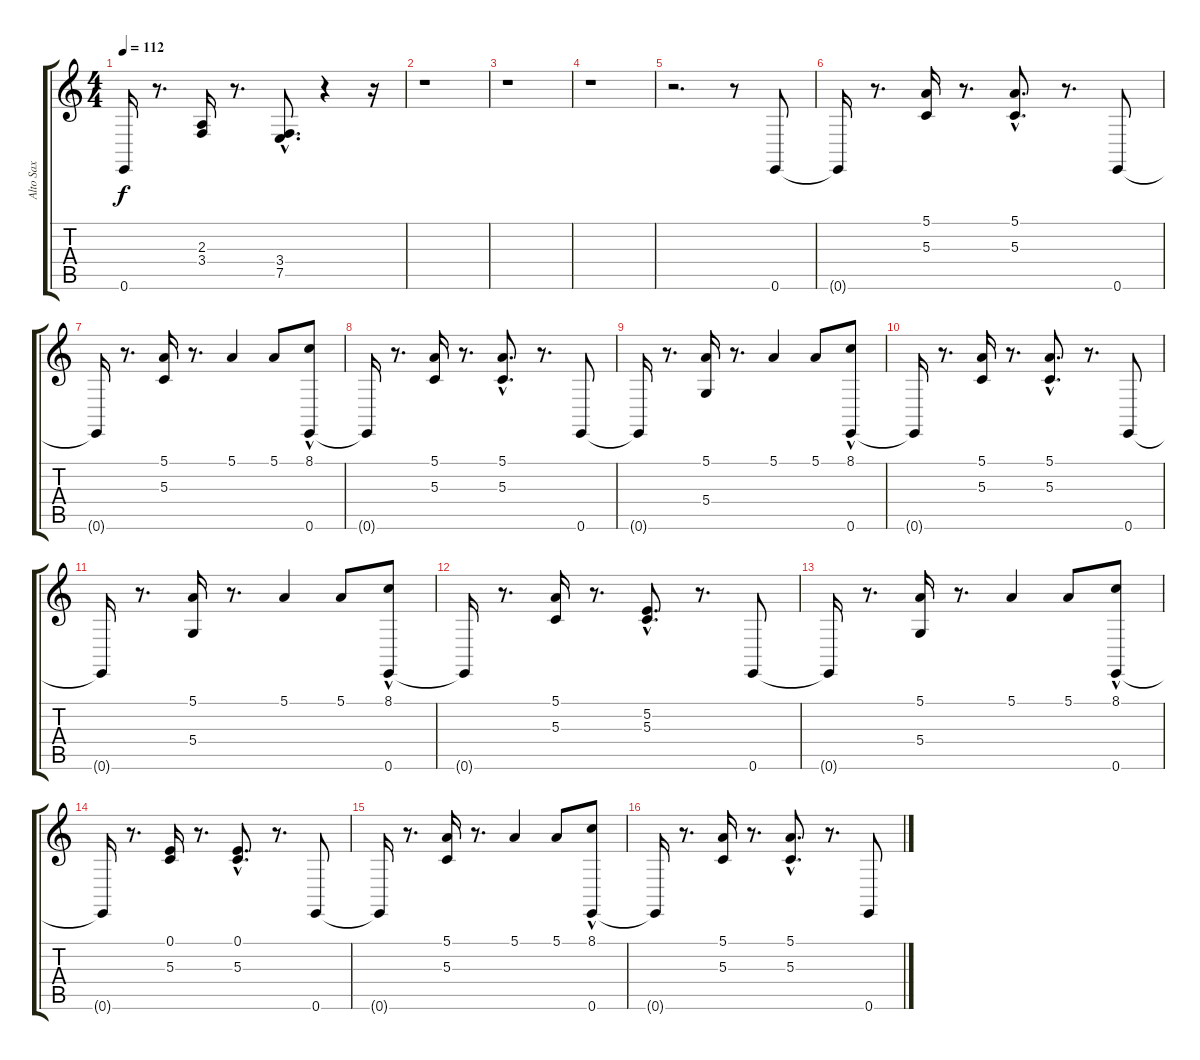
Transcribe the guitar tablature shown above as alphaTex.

\track ("Alto Sax" "Alto Sax") {instrument altosax}
\staff {score tabs}
\tuning (E4 B3 G3 D3 A2 E2) {hide}
\ts (4 4)
\tempo 112
\clef g2
\ks c
0.6{t}.16{dy f} r.8{d} (2.3 3.4).16 r.8{d} (3.4{hac} 7.5{hac}).8{d} r.4 r.16 |
r.1 |
r.1 |
r.1 |
r.2{d} r.8 0.6.8 |
0.6{t}.16 r.8{d} (5.1 5.3).16 r.8{d} (5.1{hac} 5.3{hac}).8{d} r.8{d} 0.6.8 |
0.6{t}.16 r.8{d} (5.1 5.3).16 r.8{d} 5.1.4 5.1.8 (8.1{hac} 0.6).8 |
0.6{t}.16 r.8{d} (5.1 5.3).16 r.8{d} (5.1{hac} 5.3{hac}).8{d} r.8{d} 0.6.8 |
0.6{t}.16 r.8{d} (5.1 5.4).16 r.8{d} 5.1.4 5.1.8 (8.1{hac} 0.6).8 |
0.6{t}.16 r.8{d} (5.1 5.3).16 r.8{d} (5.1{hac} 5.3{hac}).8{d} r.8{d} 0.6.8 |
0.6{t}.16 r.8{d} (5.1 5.4).16 r.8{d} 5.1.4 5.1.8 (8.1{hac} 0.6).8 |
0.6{t}.16 r.8{d} (5.1 5.3).16 r.8{d} (5.2{hac} 5.3{hac}).8{d} r.8{d} 0.6.8 |
0.6{t}.16 r.8{d} (5.1 5.4).16 r.8{d} 5.1.4 5.1.8 (8.1{hac} 0.6).8 |
0.6{t}.16 r.8{d} (0.1 5.3).16 r.8{d} (0.1{hac} 5.3{hac}).8{d} r.8{d} 0.6.8 |
0.6{t}.16 r.8{d} (5.1 5.3).16 r.8{d} 5.1.4 5.1.8 (8.1{hac} 0.6).8 |
0.6{t}.16 r.8{d} (5.1 5.3).16 r.8{d} (5.1{hac} 5.3{hac}).8{d} r.8{d} 0.6.8
